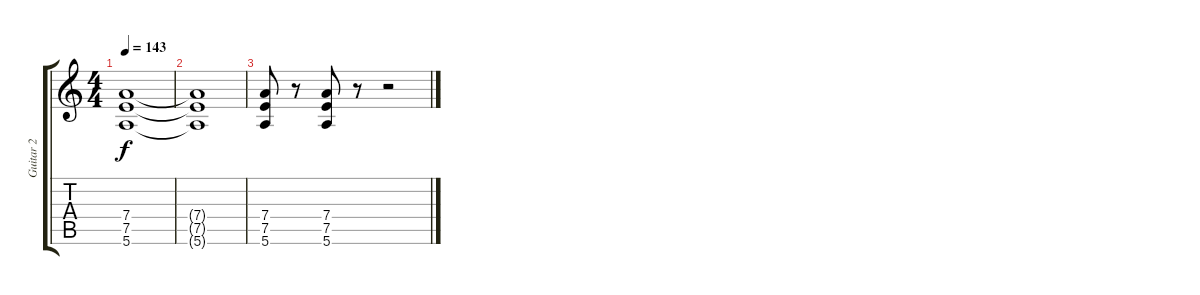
\track ("Guitar 2" "Guitar 2") {instrument overdrivenguitar}
\staff {score tabs}
\tuning (E4 B3 G3 D3 A2 E2) {hide}
\ts (4 4)
\tempo 143
\clef g2
\ks c
(7.4{t} 7.5{t} 5.6{t}).1{dy f} |
(7.4{t} 7.5{t} 5.6{t}).1 |
(7.4 7.5 5.6).8 r.8 (7.4 7.5 5.6).8 r.8 r.2
